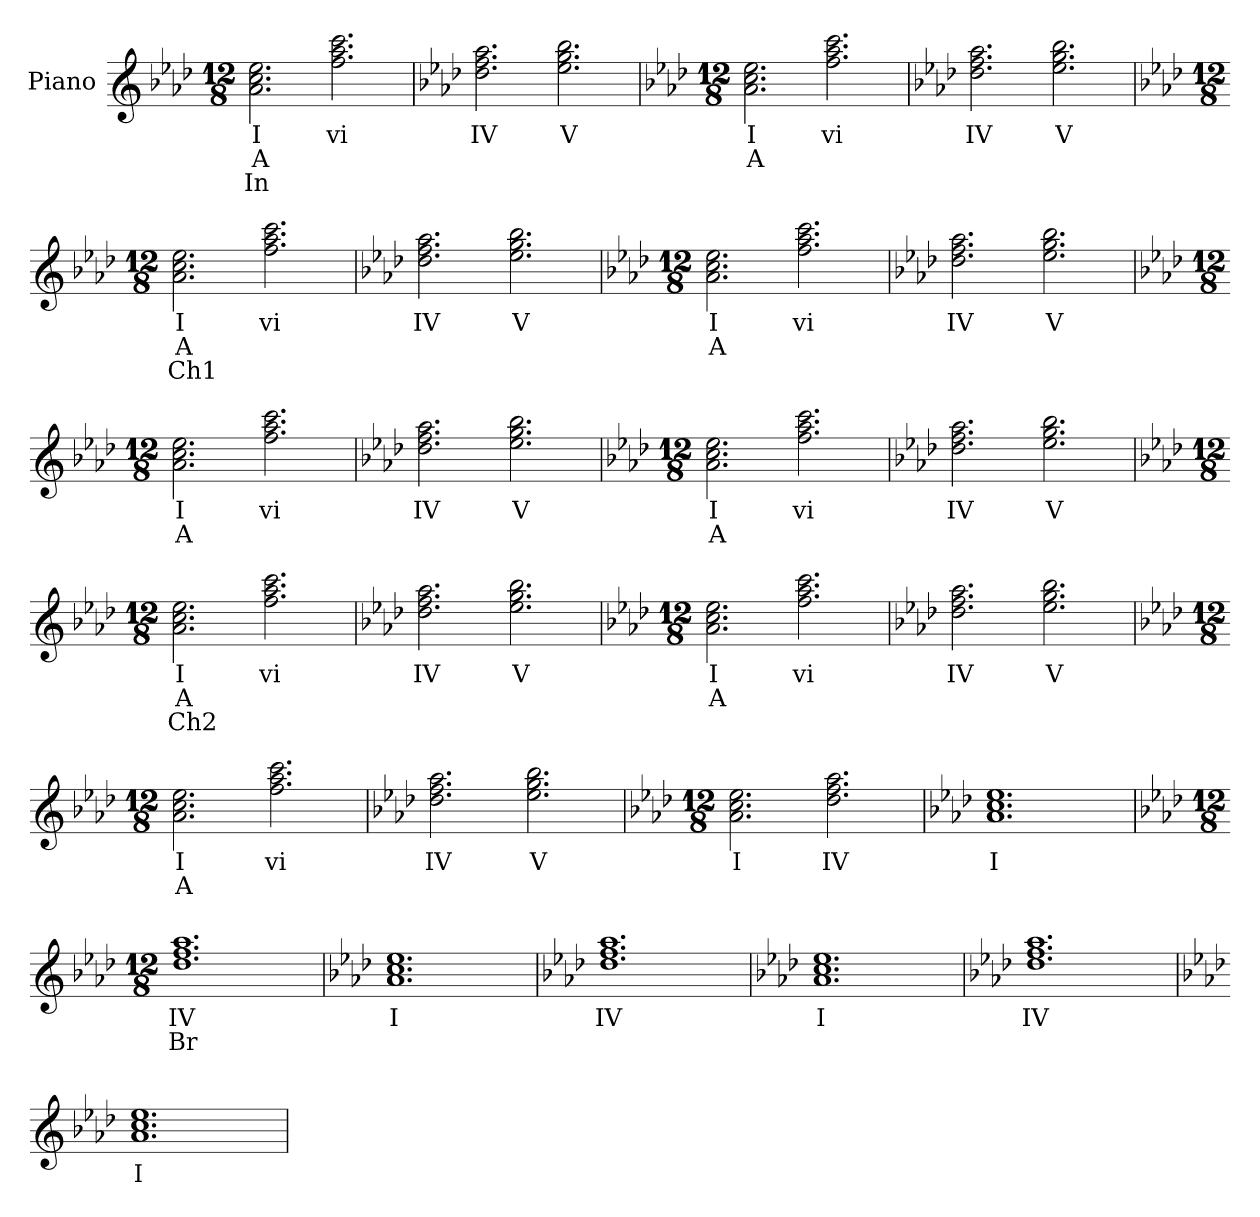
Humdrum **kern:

**kern	**text	**text	**text
*part1	*part1	*part1	*part1
*staff1	*staff1	*staff1	*staff1
*I"Piano	*	*	*
*I'Pno	*	*	*
*k[b-e-a-d-]	*	*	*
*A-:	*	*	*
*M12/8	*	*	*
=	=	=	=
2.a- 2.cc 2.ee-	I	A	In
2.ff 2.aa- 2.ccc	vi	.	.
=	=	=	=
*k[b-e-a-d-]	*	*	*
*A-:	*	*	*
2.dd- 2.ff 2.aa-	IV	.	.
2.ee- 2.gg 2.bb-	V	.	.
=	=	=	=
*k[b-e-a-d-]	*	*	*
*A-:	*	*	*
*M12/8	*	*	*
2.a- 2.cc 2.ee-	I	A	.
2.ff 2.aa- 2.ccc	vi	.	.
=	=	=	=
*k[b-e-a-d-]	*	*	*
*A-:	*	*	*
2.dd- 2.ff 2.aa-	IV	.	.
2.ee- 2.gg 2.bb-	V	.	.
=	=	=	=
*k[b-e-a-d-]	*	*	*
*A-:	*	*	*
*M12/8	*	*	*
2.a- 2.cc 2.ee-	I	A	Ch1
2.ff 2.aa- 2.ccc	vi	.	.
=	=	=	=
*k[b-e-a-d-]	*	*	*
*A-:	*	*	*
2.dd- 2.ff 2.aa-	IV	.	.
2.ee- 2.gg 2.bb-	V	.	.
=	=	=	=
*k[b-e-a-d-]	*	*	*
*A-:	*	*	*
*M12/8	*	*	*
2.a- 2.cc 2.ee-	I	A	.
2.ff 2.aa- 2.ccc	vi	.	.
=	=	=	=
*k[b-e-a-d-]	*	*	*
*A-:	*	*	*
2.dd- 2.ff 2.aa-	IV	.	.
2.ee- 2.gg 2.bb-	V	.	.
=	=	=	=
*k[b-e-a-d-]	*	*	*
*A-:	*	*	*
*M12/8	*	*	*
2.a- 2.cc 2.ee-	I	A	.
2.ff 2.aa- 2.ccc	vi	.	.
=	=	=	=
*k[b-e-a-d-]	*	*	*
*A-:	*	*	*
2.dd- 2.ff 2.aa-	IV	.	.
2.ee- 2.gg 2.bb-	V	.	.
=	=	=	=
*k[b-e-a-d-]	*	*	*
*A-:	*	*	*
*M12/8	*	*	*
2.a- 2.cc 2.ee-	I	A	.
2.ff 2.aa- 2.ccc	vi	.	.
=	=	=	=
*k[b-e-a-d-]	*	*	*
*A-:	*	*	*
2.dd- 2.ff 2.aa-	IV	.	.
2.ee- 2.gg 2.bb-	V	.	.
=	=	=	=
*k[b-e-a-d-]	*	*	*
*A-:	*	*	*
*M12/8	*	*	*
2.a- 2.cc 2.ee-	I	A	Ch2
2.ff 2.aa- 2.ccc	vi	.	.
=	=	=	=
*k[b-e-a-d-]	*	*	*
*A-:	*	*	*
2.dd- 2.ff 2.aa-	IV	.	.
2.ee- 2.gg 2.bb-	V	.	.
=	=	=	=
*k[b-e-a-d-]	*	*	*
*A-:	*	*	*
*M12/8	*	*	*
2.a- 2.cc 2.ee-	I	A	.
2.ff 2.aa- 2.ccc	vi	.	.
=	=	=	=
*k[b-e-a-d-]	*	*	*
*A-:	*	*	*
2.dd- 2.ff 2.aa-	IV	.	.
2.ee- 2.gg 2.bb-	V	.	.
=	=	=	=
*k[b-e-a-d-]	*	*	*
*A-:	*	*	*
*M12/8	*	*	*
2.a- 2.cc 2.ee-	I	A	.
2.ff 2.aa- 2.ccc	vi	.	.
=	=	=	=
*k[b-e-a-d-]	*	*	*
*A-:	*	*	*
2.dd- 2.ff 2.aa-	IV	.	.
2.ee- 2.gg 2.bb-	V	.	.
=	=	=	=
*k[b-e-a-d-]	*	*	*
*A-:	*	*	*
*M12/8	*	*	*
2.a- 2.cc 2.ee-	I	.	.
2.dd- 2.ff 2.aa-	IV	.	.
=	=	=	=
*k[b-e-a-d-]	*	*	*
*A-:	*	*	*
1.a- 1.cc 1.ee-	I	.	.
=	=	=	=
*k[b-e-a-d-]	*	*	*
*A-:	*	*	*
*M12/8	*	*	*
1.dd- 1.ff 1.aa-	IV	Br	.
=	=	=	=
*k[b-e-a-d-]	*	*	*
*A-:	*	*	*
1.a- 1.cc 1.ee-	I	.	.
=	=	=	=
*k[b-e-a-d-]	*	*	*
*A-:	*	*	*
1.dd- 1.ff 1.aa-	IV	.	.
=	=	=	=
*k[b-e-a-d-]	*	*	*
*A-:	*	*	*
1.a- 1.cc 1.ee-	I	.	.
=	=	=	=
*k[b-e-a-d-]	*	*	*
*A-:	*	*	*
1.dd- 1.ff 1.aa-	IV	.	.
=	=	=	=
*k[b-e-a-d-]	*	*	*
*A-:	*	*	*
1.a- 1.cc 1.ee-	I	.	.
=	=	=	=
*-	*-	*-	*-
